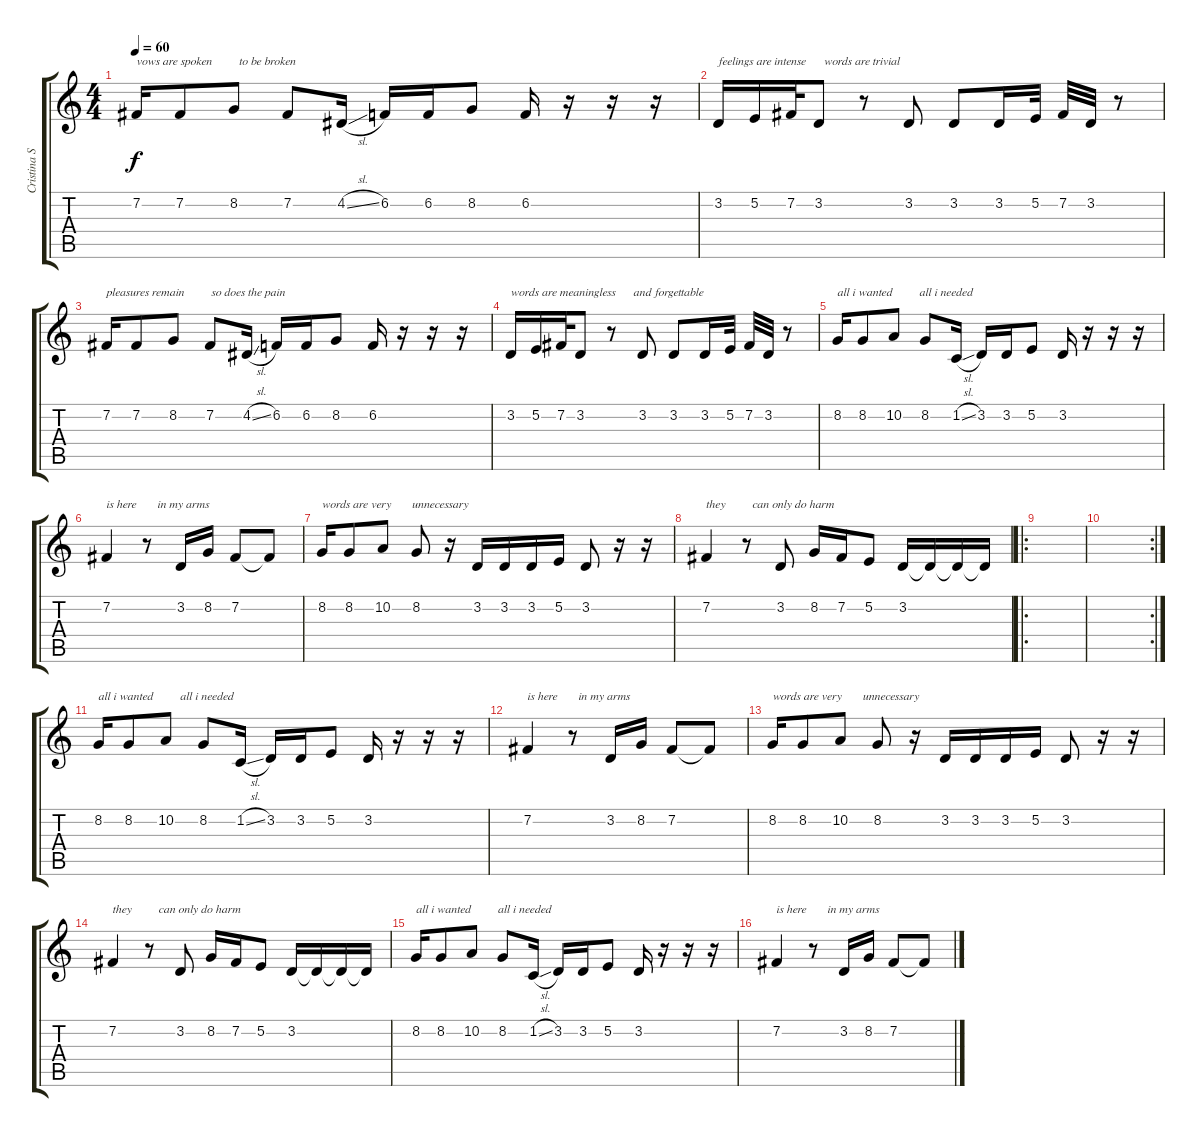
\track ("Cristina Scabbia" "Cristina S") {instrument lead6voice}
\staff {score tabs}
\tuning (E4 B3 G3 D3 A2 D2) {hide}
\ts (4 4)
\tempo 60
\clef g2
\ks c
7.2.16{txt "vows are spoken         to be broken" dy f} 7.2.8 8.2.8 7.2.8 4.2{sl}.16 6.2.16 6.2.16 8.2.8 6.2.16 r.16 r.16 r.16 |
3.2.16{txt "feelings are intense      words are trivial"} 5.2.16 7.2.32 3.2.8 r.8 3.2.8 3.2.8 3.2.16 5.2.32 7.2.32 3.2.32 r.8 |
7.2.16{txt "pleasures remain         so does the pain"} 7.2.8 8.2.8 7.2.8 4.2{sl}.16 6.2.16 6.2.16 8.2.8 6.2.16 r.16 r.16 r.16 |
3.2.16{txt "words are meaningless      and forgettable"} 5.2.16 7.2.32 3.2.8 r.8 3.2.8 3.2.8 3.2.16 5.2.32 7.2.32 3.2.32 r.8 |
8.2.16{txt "all i wanted         all i needed"} 8.2.8 10.2.8 8.2.8 1.2{sl}.16 3.2.16 3.2.16 5.2.8 3.2.16 r.16 r.16 r.16 |
7.2.4{txt "is here       in my arms"} r.8 3.2.16 8.2.16 7.2.8 7.2{t}.8 |
8.2.16{txt "words are very       unnecessary"} 8.2.8 10.2.8 8.2.8 r.16 3.2.16 3.2.16 3.2.16 5.2.16 3.2.8 r.16 r.16 |
7.2.4{txt "they         can only do harm"} r.8 3.2.8 8.2.16 7.2.16 5.2.8 3.2.16 3.2{t}.16 3.2{t}.16 3.2{t}.16 |
\ro
|
\rc 2
|
8.2.16{txt "all i wanted         all i needed"} 8.2.8 10.2.8 8.2.8 1.2{sl}.16 3.2.16 3.2.16 5.2.8 3.2.16 r.16 r.16 r.16 |
7.2.4{txt "is here       in my arms"} r.8 3.2.16 8.2.16 7.2.8 7.2{t}.8 |
8.2.16{txt "words are very       unnecessary"} 8.2.8 10.2.8 8.2.8 r.16 3.2.16 3.2.16 3.2.16 5.2.16 3.2.8 r.16 r.16 |
7.2.4{txt "they         can only do harm"} r.8 3.2.8 8.2.16 7.2.16 5.2.8 3.2.16 3.2{t}.16 3.2{t}.16 3.2{t}.16 |
8.2.16{txt "all i wanted         all i needed"} 8.2.8 10.2.8 8.2.8 1.2{sl}.16 3.2.16 3.2.16 5.2.8 3.2.16 r.16 r.16 r.16 |
7.2.4{txt "is here       in my arms"} r.8 3.2.16 8.2.16 7.2.8 7.2{t}.8
